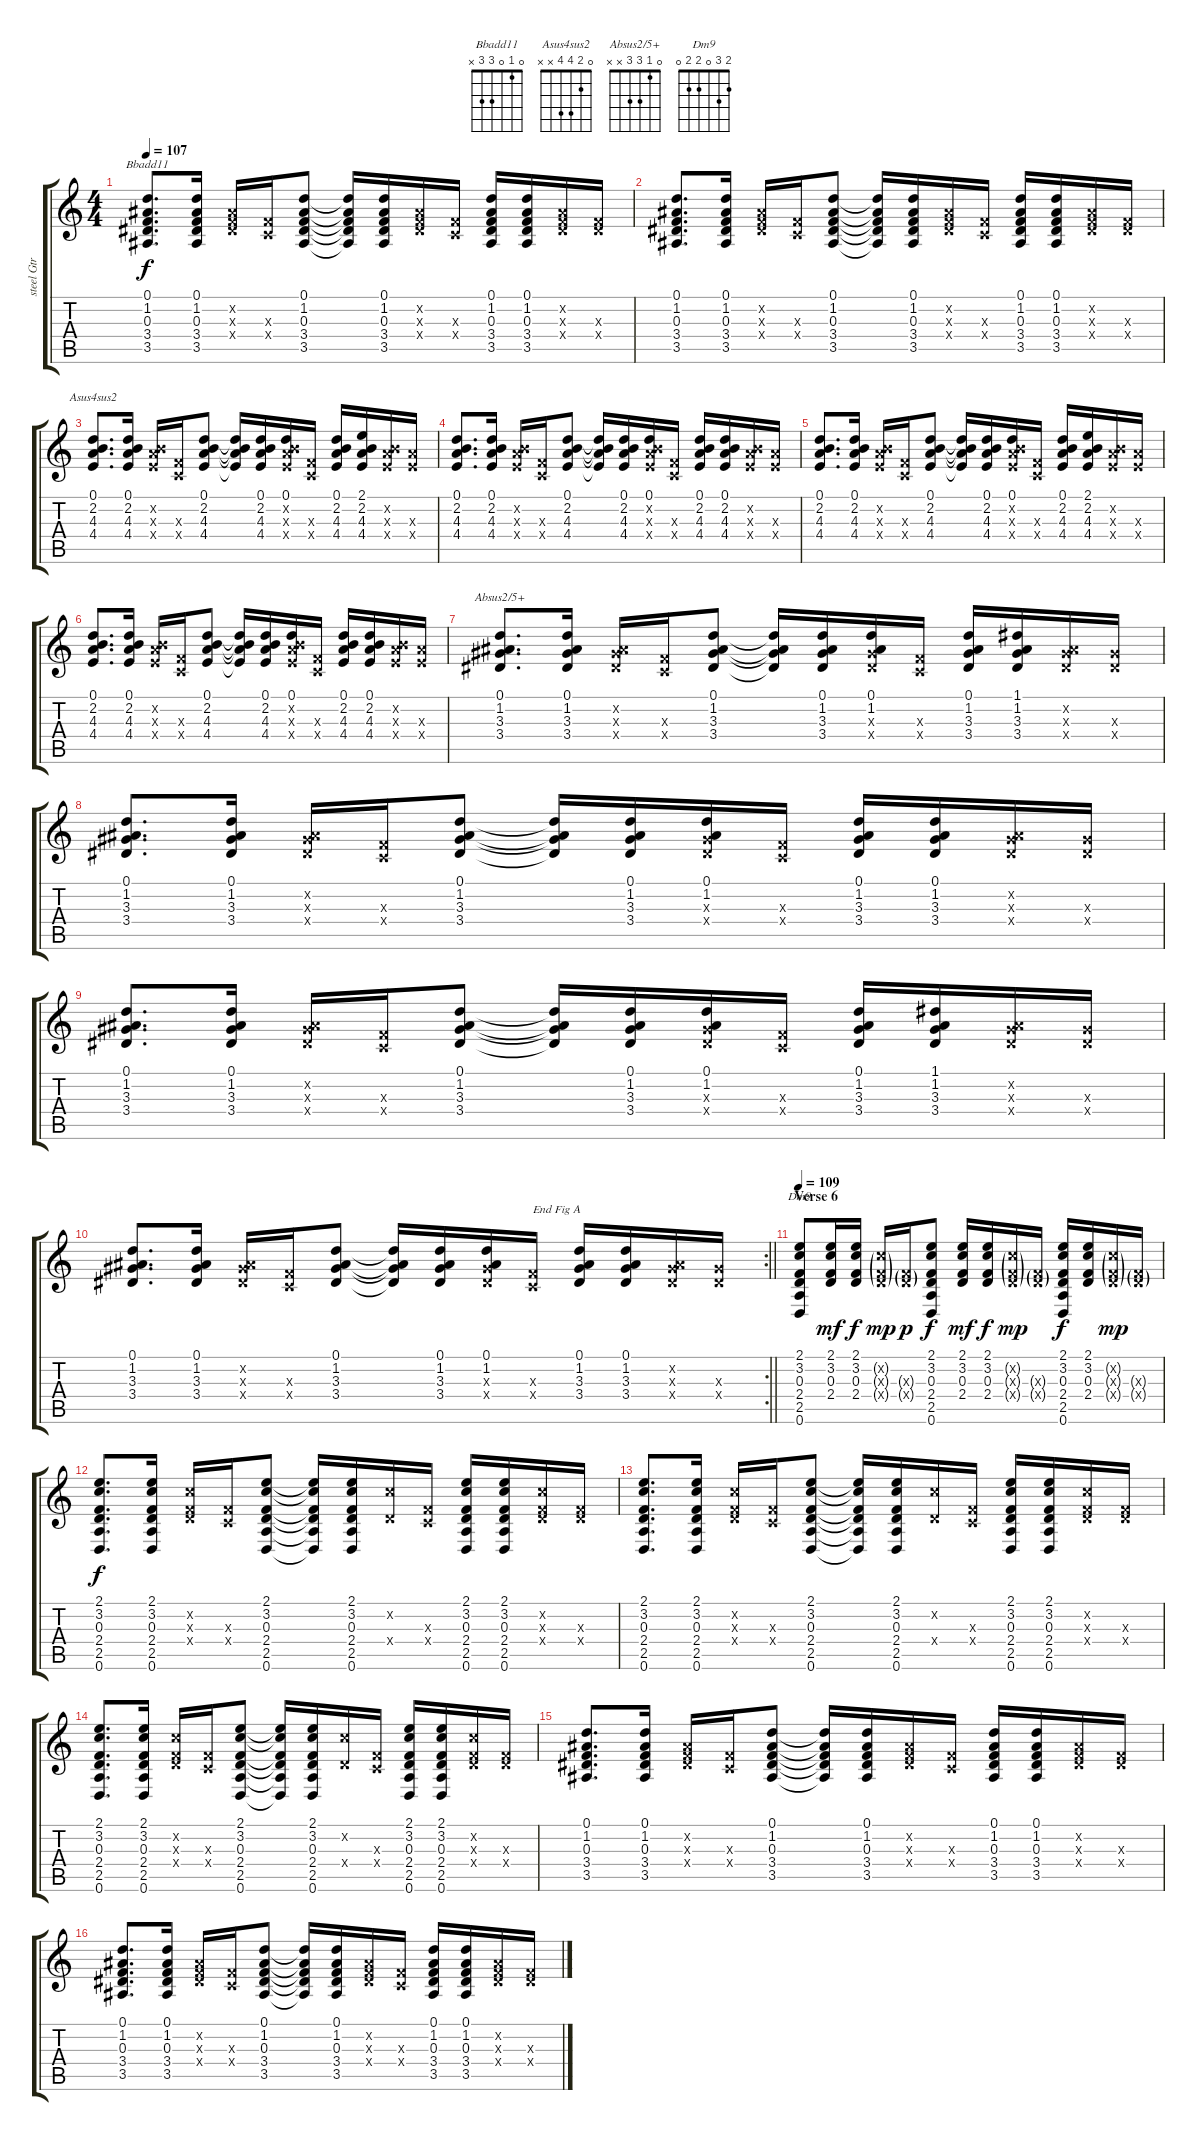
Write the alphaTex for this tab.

\track ("steel Gtr" "steel Gtr") {instrument acousticguitarsteel}
\staff {score tabs}
\tuning (D4 A3 F3 C3 G2 D2) {hide}
\chord ("Bbadd11" 0 1 0 3 3 x)
\chord ("Asus4sus2" 0 2 4 4 x x)
\chord ("Absus2/5+" 0 1 3 3 x x)
\chord ("Dm9" 2 3 0 2 2 0)
\ts (4 4)
\tempo 107
\clef g2
\ks c
(0.1 1.2 0.3 3.4 3.5).8{d ch "Bbadd11" dy f} (0.1 1.2 0.3 3.4 3.5).16 (1.2{x} 0.3{x} 3.4{x}).16 (0.3{x} 0.4{x}).16 (0.1 1.2 0.3 3.4 3.5).8 (0.1{t} 1.2{t} 0.3{t} 3.4{t} 3.5{t}).16 (0.1 1.2 0.3 3.4 3.5).16 (1.2{x} 0.3{x} 3.4{x}).16 (0.3{x} 0.4{x}).16 (0.1 1.2 0.3 3.4 3.5).16 (0.1 1.2 0.3 3.4 3.5).16 (1.2{x} 0.3{x} 3.4{x}).16 (0.3{x} 3.4{x}).16 |
(0.1 1.2 0.3 3.4 3.5).8{d} (0.1 1.2 0.3 3.4 3.5).16 (1.2{x} 0.3{x} 3.4{x}).16 (0.3{x} 0.4{x}).16 (0.1 1.2 0.3 3.4 3.5).8 (0.1{t} 1.2{t} 0.3{t} 3.4{t} 3.5{t}).16 (0.1 1.2 0.3 3.4 3.5).16 (1.2{x} 0.3{x} 3.4{x}).16 (0.3{x} 0.4{x}).16 (0.1 1.2 0.3 3.4 3.5).16 (0.1 1.2 0.3 3.4 3.5).16 (1.2{x} 0.3{x} 3.4{x}).16 (0.3{x} 3.4{x}).16 |
(0.1 2.2 4.3 4.4).8{d ch "Asus4sus2"} (0.1 2.2 4.3 4.4).16 (2.2{x} 4.3{x} 4.4{x}).16 (0.3{x} 0.4{x}).16 (0.1 2.2 4.3 4.4).8 (0.1{t} 2.2{t} 4.3{t} 4.4{t}).16 (0.1 2.2 4.3 4.4).16 (0.1 2.2{x} 4.3{x} 4.4{x}).16 (0.3{x} 0.4{x}).16 (0.1 2.2 4.3 4.4).16 (2.1 2.2 4.3 4.4).16 (2.2{x} 4.3{x} 4.4{x}).16 (4.3{x} 4.4{x}).16 |
(0.1 2.2 4.3 4.4).8{d} (0.1 2.2 4.3 4.4).16 (2.2{x} 4.3{x} 4.4{x}).16 (0.3{x} 0.4{x}).16 (0.1 2.2 4.3 4.4).8 (0.1{t} 2.2{t} 4.3{t} 4.4{t}).16 (0.1 2.2 4.3 4.4).16 (0.1 2.2{x} 4.3{x} 4.4{x}).16 (0.3{x} 0.4{x}).16 (0.1 2.2 4.3 4.4).16 (0.1 2.2 4.3 4.4).16 (2.2{x} 4.3{x} 4.4{x}).16 (4.3{x} 4.4{x}).16 |
(0.1 2.2 4.3 4.4).8{d} (0.1 2.2 4.3 4.4).16 (2.2{x} 4.3{x} 4.4{x}).16 (0.3{x} 0.4{x}).16 (0.1 2.2 4.3 4.4).8 (0.1{t} 2.2{t} 4.3{t} 4.4{t}).16 (0.1 2.2 4.3 4.4).16 (0.1 2.2{x} 4.3{x} 4.4{x}).16 (0.3{x} 0.4{x}).16 (0.1 2.2 4.3 4.4).16 (2.1 2.2 4.3 4.4).16 (2.2{x} 4.3{x} 4.4{x}).16 (4.3{x} 4.4{x}).16 |
(0.1 2.2 4.3 4.4).8{d} (0.1 2.2 4.3 4.4).16 (2.2{x} 4.3{x} 4.4{x}).16 (0.3{x} 0.4{x}).16 (0.1 2.2 4.3 4.4).8 (0.1{t} 2.2{t} 4.3{t} 4.4{t}).16 (0.1 2.2 4.3 4.4).16 (0.1 2.2{x} 4.3{x} 4.4{x}).16 (0.3{x} 0.4{x}).16 (0.1 2.2 4.3 4.4).16 (0.1 2.2 4.3 4.4).16 (2.2{x} 4.3{x} 4.4{x}).16 (4.3{x} 4.4{x}).16 |
(0.1 1.2 3.3 3.4).8{d ch "Absus2/5+"} (0.1 1.2 3.3 3.4).16 (1.2{x} 3.3{x} 3.4{x}).16 (0.3{x} 0.4{x}).16 (0.1 1.2 3.3 3.4).8 (0.1{t} 1.2{t} 3.3{t} 3.4{t}).16 (0.1 1.2 3.3 3.4).16 (0.1 1.2 3.3{x} 3.4{x}).16 (0.3{x} 0.4{x}).16 (0.1 1.2 3.3 3.4).16 (1.1 1.2 3.3 3.4).16 (1.2{x} 3.3{x} 3.4{x}).16 (3.3{x} 3.4{x}).16 |
(0.1 1.2 3.3 3.4).8{d} (0.1 1.2 3.3 3.4).16 (1.2{x} 3.3{x} 3.4{x}).16 (0.3{x} 0.4{x}).16 (0.1 1.2 3.3 3.4).8 (0.1{t} 1.2{t} 3.3{t} 3.4{t}).16 (0.1 1.2 3.3 3.4).16 (0.1 1.2 3.3{x} 3.4{x}).16 (0.3{x} 0.4{x}).16 (0.1 1.2 3.3 3.4).16 (0.1 1.2 3.3 3.4).16 (1.2{x} 3.3{x} 3.4{x}).16 (3.3{x} 3.4{x}).16 |
(0.1 1.2 3.3 3.4).8{d} (0.1 1.2 3.3 3.4).16 (1.2{x} 3.3{x} 3.4{x}).16 (0.3{x} 0.4{x}).16 (0.1 1.2 3.3 3.4).8 (0.1{t} 1.2{t} 3.3{t} 3.4{t}).16 (0.1 1.2 3.3 3.4).16 (0.1 1.2 3.3{x} 3.4{x}).16 (0.3{x} 0.4{x}).16 (0.1 1.2 3.3 3.4).16 (1.1 1.2 3.3 3.4).16 (1.2{x} 3.3{x} 3.4{x}).16 (3.3{x} 3.4{x}).16 |
\rc 2
\barLineRight lightlight
(0.1 1.2 3.3 3.4).8{d} (0.1 1.2 3.3 3.4).16 (1.2{x} 3.3{x} 3.4{x}).16 (0.3{x} 0.4{x}).16 (0.1 1.2 3.3 3.4).8 (0.1{t} 1.2{t} 3.3{t} 3.4{t}).16 (0.1 1.2 3.3 3.4).16 (0.1 1.2 3.3{x} 3.4{x}).16 (0.3{x} 0.4{x}).16{txt "End Fig A"} (0.1 1.2 3.3 3.4).16 (0.1 1.2 3.3 3.4).16 (1.2{x} 3.3{x} 3.4{x}).16 (3.3{x} 3.4{x}).16 |
\section ("" "Verse 6")
\tempo 109
(2.1 3.2 0.3 2.4 2.5 0.6).8{ch "Dm9"} (2.1 3.2 0.3 2.4).16{dy mf} (2.1 3.2 0.3 2.4).16{dy f} (3.2{g x} 0.3{g x} 2.4{g x}).16{dy mp} (0.3{g x} 2.4{g x}).16{dy p} (2.1 3.2 0.3 2.4 2.5 0.6).8{dy f} (2.1 3.2 0.3 2.4).16{dy mf} (2.1 3.2 0.3 2.4).16{dy f} (3.2{g x} 0.3{g x} 2.4{g x}).16{dy mp} (0.3{g x} 2.4{g x}).16 (2.1 3.2 0.3 2.4 2.5 0.6).16{dy f} (2.1 3.2 0.3 2.4).16 (3.2{g x} 0.3{g x} 2.4{g x}).16{dy mp} (0.3{g x} 2.4{g x}).16 |
(2.1 3.2 0.3 2.4 2.5 0.6).8{d dy f} (2.1 3.2 0.3 2.4 2.5 0.6).16 (3.2{x} 0.3{x} 2.4{x}).16 (0.3{x} 0.4{x}).16 (2.1 3.2 0.3 2.4 2.5 0.6).8 (2.1{t} 3.2{t} 0.3{t} 2.4{t} 2.5{t} 0.6{t}).16 (2.1 3.2 0.3 2.4 2.5 0.6).16 (3.2{x} 2.4{x}).16 (0.3{x} 0.4{x}).16 (2.1 3.2 0.3 2.4 2.5 0.6).16 (2.1 3.2 0.3 2.4 2.5 0.6).16 (3.2{x} 0.3{x} 2.4{x}).16 (0.3{x} 2.4{x}).16 |
(2.1 3.2 0.3 2.4 2.5 0.6).8{d} (2.1 3.2 0.3 2.4 2.5 0.6).16 (3.2{x} 0.3{x} 2.4{x}).16 (0.3{x} 0.4{x}).16 (2.1 3.2 0.3 2.4 2.5 0.6).8 (2.1{t} 3.2{t} 0.3{t} 2.4{t} 2.5{t} 0.6{t}).16 (2.1 3.2 0.3 2.4 2.5 0.6).16 (3.2{x} 2.4{x}).16 (0.3{x} 0.4{x}).16 (2.1 3.2 0.3 2.4 2.5 0.6).16 (2.1 3.2 0.3 2.4 2.5 0.6).16 (3.2{x} 0.3{x} 2.4{x}).16 (0.3{x} 2.4{x}).16 |
(2.1 3.2 0.3 2.4 2.5 0.6).8{d} (2.1 3.2 0.3 2.4 2.5 0.6).16 (3.2{x} 0.3{x} 2.4{x}).16 (0.3{x} 0.4{x}).16 (2.1 3.2 0.3 2.4 2.5 0.6).8 (2.1{t} 3.2{t} 0.3{t} 2.4{t} 2.5{t} 0.6{t}).16 (2.1 3.2 0.3 2.4 2.5 0.6).16 (3.2{x} 2.4{x}).16 (0.3{x} 0.4{x}).16 (2.1 3.2 0.3 2.4 2.5 0.6).16 (2.1 3.2 0.3 2.4 2.5 0.6).16 (3.2{x} 0.3{x} 2.4{x}).16 (0.3{x} 2.4{x}).16 |
(0.1 1.2 0.3 3.4 3.5).8{d} (0.1 1.2 0.3 3.4 3.5).16 (1.2{x} 0.3{x} 3.4{x}).16 (0.3{x} 0.4{x}).16 (0.1 1.2 0.3 3.4 3.5).8 (0.1{t} 1.2{t} 0.3{t} 3.4{t} 3.5{t}).16 (0.1 1.2 0.3 3.4 3.5).16 (1.2{x} 0.3{x} 3.4{x}).16 (0.3{x} 0.4{x}).16 (0.1 1.2 0.3 3.4 3.5).16 (0.1 1.2 0.3 3.4 3.5).16 (1.2{x} 0.3{x} 3.4{x}).16 (0.3{x} 3.4{x}).16 |
(0.1 1.2 0.3 3.4 3.5).8{d} (0.1 1.2 0.3 3.4 3.5).16 (1.2{x} 0.3{x} 3.4{x}).16 (0.3{x} 0.4{x}).16 (0.1 1.2 0.3 3.4 3.5).8 (0.1{t} 1.2{t} 0.3{t} 3.4{t} 3.5{t}).16 (0.1 1.2 0.3 3.4 3.5).16 (1.2{x} 0.3{x} 3.4{x}).16 (0.3{x} 0.4{x}).16 (0.1 1.2 0.3 3.4 3.5).16 (0.1 1.2 0.3 3.4 3.5).16 (1.2{x} 0.3{x} 3.4{x}).16 (0.3{x} 3.4{x}).16
